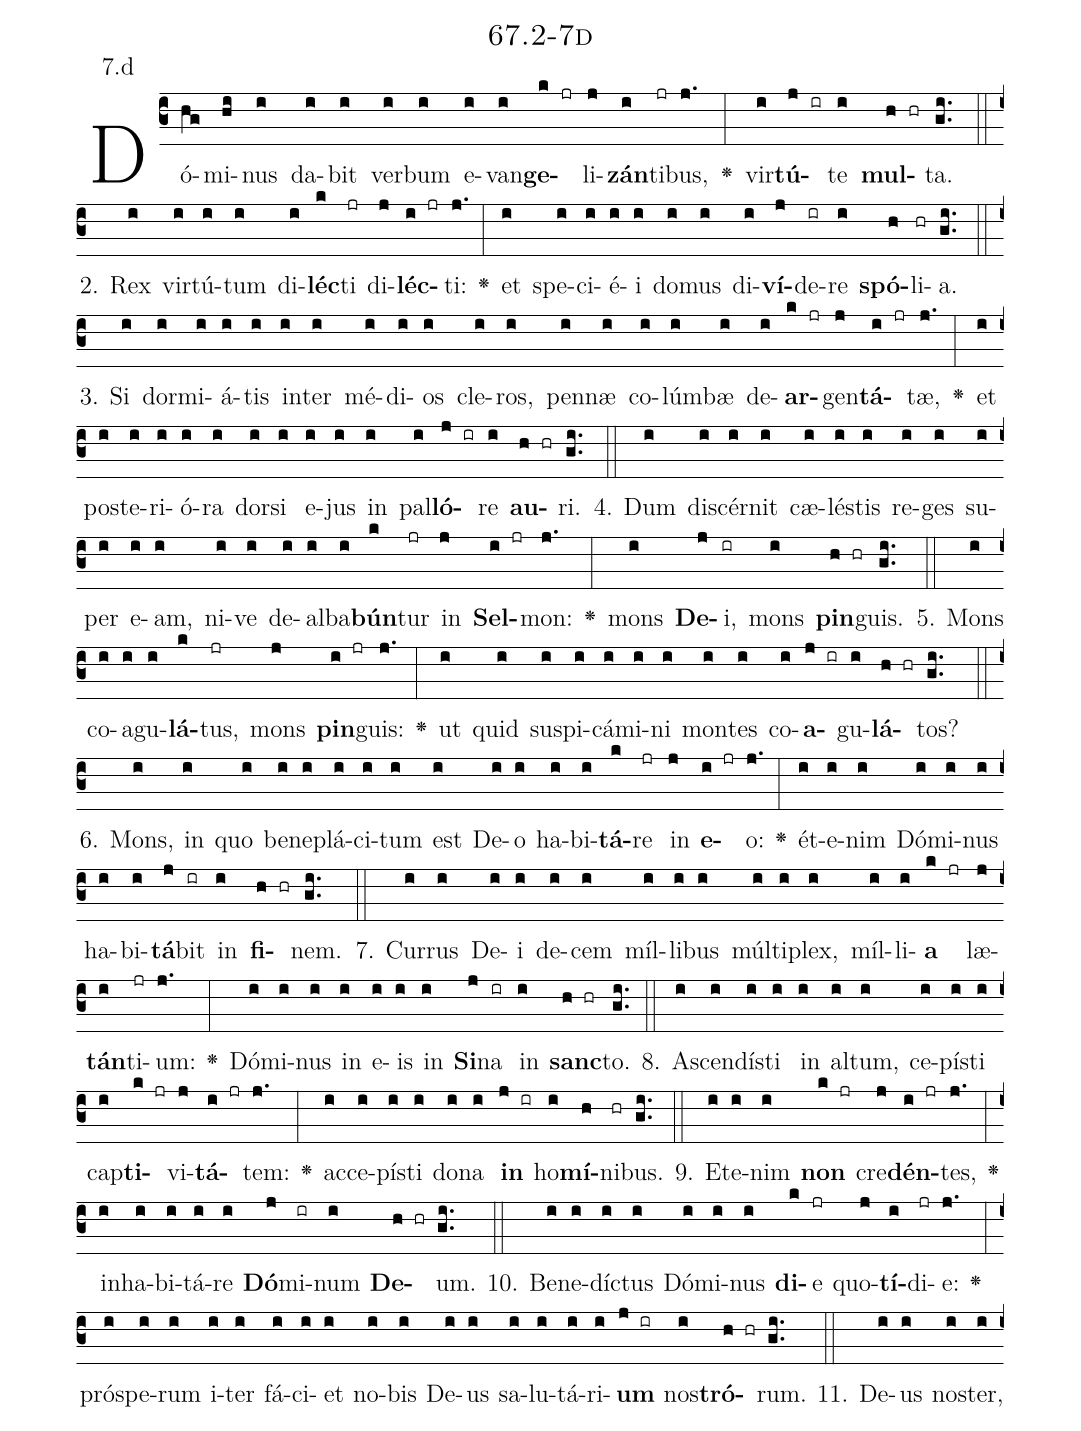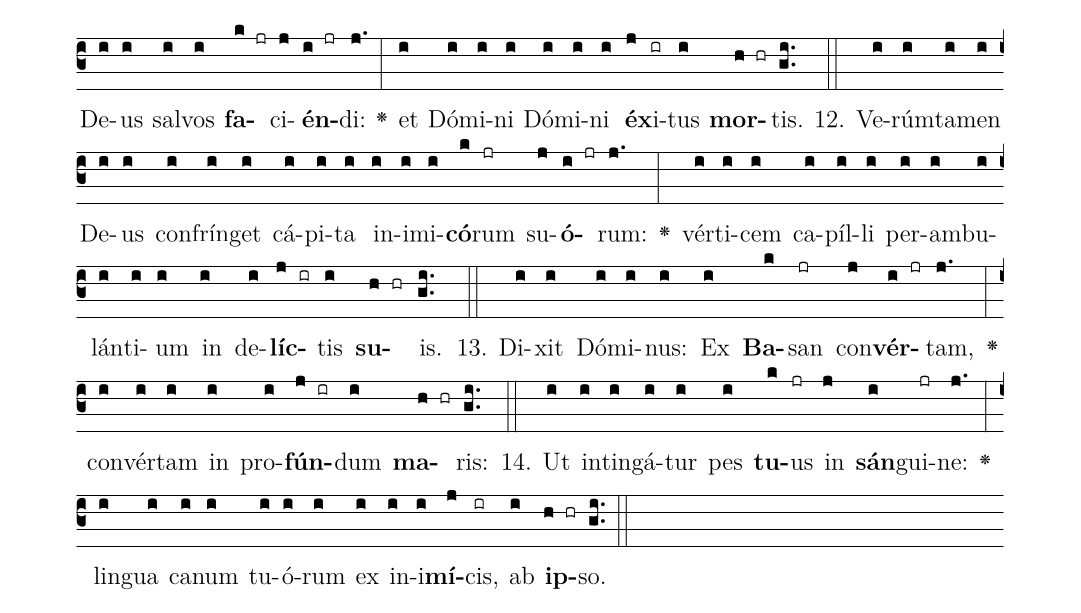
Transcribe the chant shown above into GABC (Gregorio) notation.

name: 67.2-7d;
annotation: 7.d;
%%
(c3)Dó(hg)mi(hi)nus(i) da(i)bit(i) ver(i)bum(i) e(i)van(i)<b>ge</b>(k jr)li(j)<b>zán</b>(i)ti(jr)bus,(j.) <v>\greheightstar</v>(:) vir(i)<b>tú</b>(j ir)te(i) <b>mul</b>(h hr)ta.(gi..) (::)
2. Rex(i) vir(i)tú(i)tum(i) di(i)<b>léc</b>(k)ti(jr) di(j)<b>léc</b>(i jr)ti:(j.) <v>\greheightstar</v>(:) et(i) spe(i)ci(i)é(i)i(i) do(i)mus(i) di(i)<b>ví</b>(j)de(ir)re(i) <b>spó</b>(h)li(hr)a.(gi..) (::)
3. Si(i) dor(i)mi(i)á(i)tis(i) in(i)ter(i) mé(i)di(i)os(i) cle(i)ros,(i) pen(i)næ(i) co(i)lúm(i)bæ(i) de(i)<b>ar</b>(k jr)gen(j)<b>tá</b>(i jr)tæ,(j.) <v>\greheightstar</v>(:) et(i) post(i)e(i)ri(i)ó(i)ra(i) dor(i)si(i) e(i)jus(i) in(i) pal(i)<b>ló</b>(j ir)re(i) <b>au</b>(h hr)ri.(gi..) (::)
4. Dum(i) di(i)scér(i)nit(i) cæ(i)lés(i)tis(i) re(i)ges(i) su(i)per(i) e(i)am,(i) ni(i)ve(i) de(i)al(i)ba(i)<b>bún</b>(k)tur(jr) in(j) <b>Sel</b>(i jr)mon:(j.) <v>\greheightstar</v>(:) mons(i) <b>De</b>(j)i,(ir) mons(i) <b>pin</b>(h hr)guis.(gi..) (::)
5. Mons(i) co(i)a(i)gu(i)<b>lá</b>(k)tus,(jr) mons(j) <b>pin</b>(i jr)guis:(j.) <v>\greheightstar</v>(:) ut(i) quid(i) su(i)spi(i)cá(i)mi(i)ni(i) mon(i)tes(i) co(i)<b>a</b>(j ir)gu(i)<b>lá</b>(h hr)tos?(gi..) (::)
6. Mons,(i) in(i) quo(i) be(i)ne(i)plá(i)ci(i)tum(i) est(i) De(i)o(i) ha(i)bi(i)<b>tá</b>(k)re(jr) in(j) <b>e</b>(i jr)o:(j.) <v>\greheightstar</v>(:) ét(i)e(i)nim(i) Dó(i)mi(i)nus(i) ha(i)bi(i)<b>tá</b>(j)bit(ir) in(i) <b>fi</b>(h hr)nem.(gi..) (::)
7. Cur(i)rus(i) De(i)i(i) de(i)cem(i) míl(i)li(i)bus(i) múl(i)ti(i)plex,(i) míl(i)li(i)<b>a</b>(k jr) læ(j)<b>tán</b>(i)ti(jr)um:(j.) <v>\greheightstar</v>(:) Dó(i)mi(i)nus(i) in(i) e(i)is(i) in(i) <b>Si</b>(j)na(ir) in(i) <b>sanc</b>(h hr)to.(gi..) (::)
8. A(i)scen(i)dís(i)ti(i) in(i) al(i)tum,(i) ce(i)pís(i)ti(i) cap(i)<b>ti</b>(k jr)vi(j)<b>tá</b>(i jr)tem:(j.) <v>\greheightstar</v>(:) ac(i)ce(i)pís(i)ti(i) do(i)na(i) <b>in</b>(j ir) ho(i)<b>mí</b>(h)ni(hr)bus.(gi..) (::)
9. Et(i)e(i)nim(i) <b>non</b>(k jr) cre(j)<b>dén</b>(i jr)tes,(j.) <v>\greheightstar</v>(:) in(i)ha(i)bi(i)tá(i)re(i) <b>Dó</b>(j)mi(ir)num(i) <b>De</b>(h hr)um.(gi..) (::)
10. Be(i)ne(i)díc(i)tus(i) Dó(i)mi(i)nus(i) <b>di</b>(k)e(jr) quo(j)<b>tí</b>(i)di(jr)e:(j.) <v>\greheightstar</v>(:) pró(i)spe(i)rum(i) i(i)ter(i) fá(i)ci(i)et(i) no(i)bis(i) De(i)us(i) sa(i)lu(i)tá(i)ri(i)<b>um</b>(j ir) nos(i)<b>tró</b>(h hr)rum.(gi..) (::)
11. De(i)us(i) nos(i)ter,(i) De(i)us(i) sal(i)vos(i) <b>fa</b>(k jr)ci(j)<b>én</b>(i jr)di:(j.) <v>\greheightstar</v>(:) et(i) Dó(i)mi(i)ni(i) Dó(i)mi(i)ni(i) <b>éx</b>(j)i(ir)tus(i) <b>mor</b>(h hr)tis.(gi..) (::)
12. Ve(i)rúm(i)ta(i)men(i) De(i)us(i) con(i)frín(i)get(i) cá(i)pi(i)ta(i) in(i)i(i)mi(i)<b>có</b>(k)rum(jr) su(j)<b>ó</b>(i jr)rum:(j.) <v>\greheightstar</v>(:) vér(i)ti(i)cem(i) ca(i)píl(i)li(i) per(i)am(i)bu(i)lán(i)ti(i)um(i) in(i) de(i)<b>líc</b>(j ir)tis(i) <b>su</b>(h hr)is.(gi..) (::)
13. Di(i)xit(i) Dó(i)mi(i)nus:(i) Ex(i) <b>Ba</b>(k)san(jr) con(j)<b>vér</b>(i jr)tam,(j.) <v>\greheightstar</v>(:) con(i)vér(i)tam(i) in(i) pro(i)<b>fún</b>(j ir)dum(i) <b>ma</b>(h hr)ris:(gi..) (::)
14. Ut(i) in(i)tin(i)gá(i)tur(i) pes(i) <b>tu</b>(k)us(jr) in(j) <b>sán</b>(i)gui(jr)ne:(j.) <v>\greheightstar</v>(:) lin(i)gua(i) ca(i)num(i) tu(i)ó(i)rum(i) ex(i) in(i)i(i)<b>mí</b>(j)cis,(ir) ab(i) <b>ip</b>(h hr)so.(gi..) (::)
